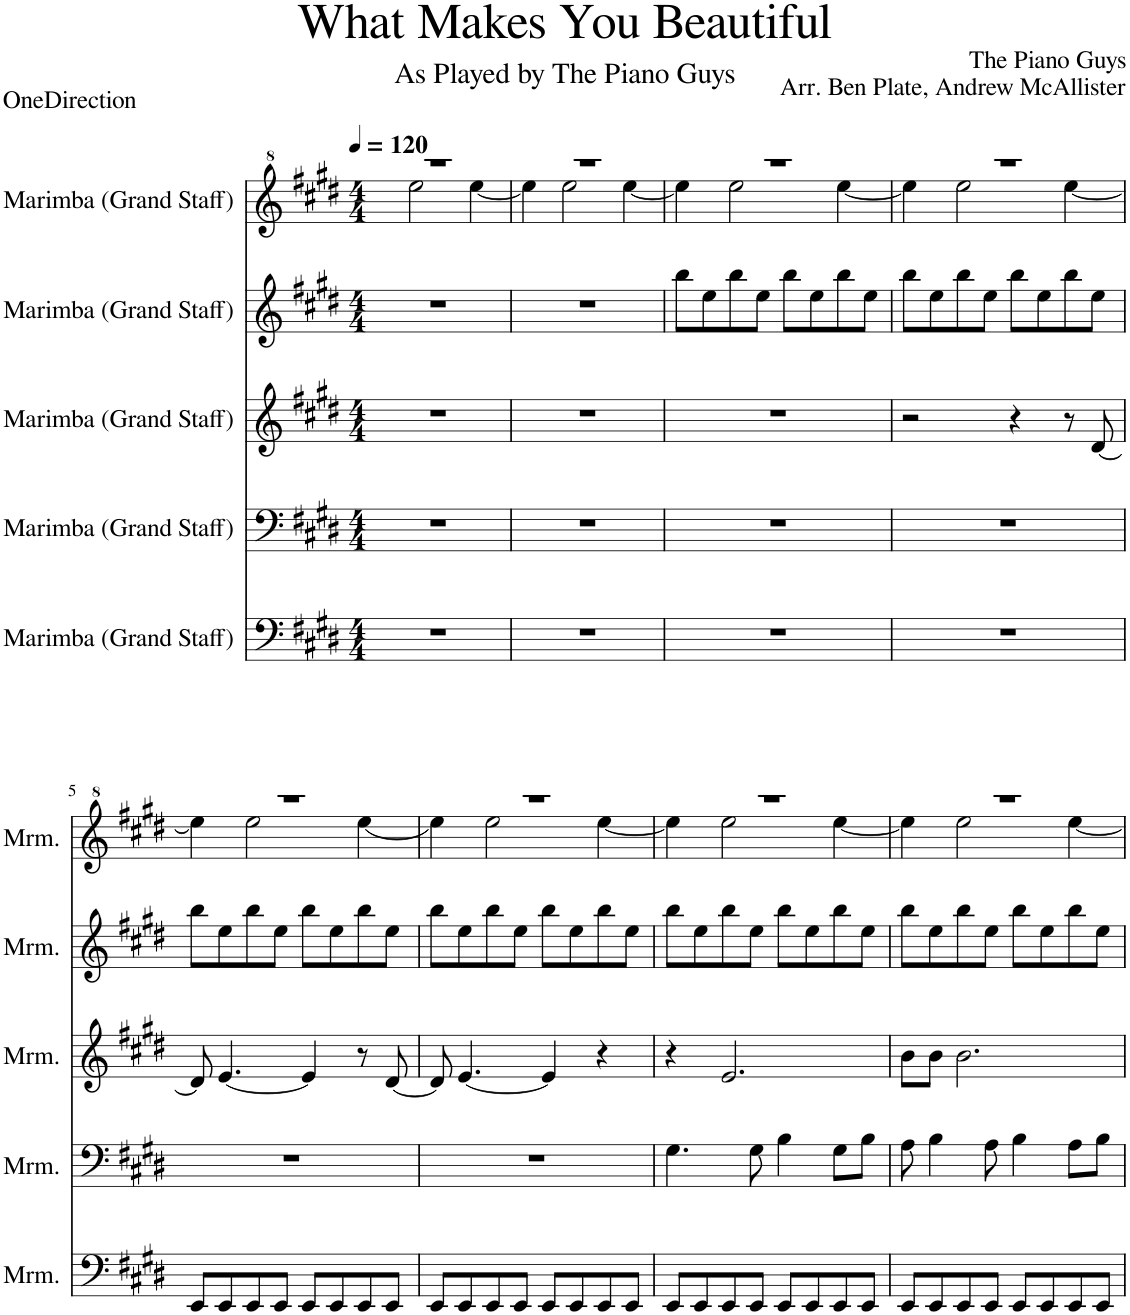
**kern	**kern	**kern	**kern	**kern
*part5	*part4	*part3	*part2	*part1
*staff5	*staff4	*staff3	*staff2	*staff1
*I"Marimba (Grand Staff)	*I"Marimba (Grand Staff)	*I"Marimba (Grand Staff)	*I"Marimba (Grand Staff)	*I"Marimba (Grand Staff)
*I'Mrm.	*I'Mrm.	*I'Mrm.	*I'Mrm.	*I'Mrm.
*clefF4	*clefF4	*clefG2	*clefG2	*clefG^2
*k[f#c#g#d#]	*k[f#c#g#d#]	*k[f#c#g#d#]	*k[f#c#g#d#]	*k[f#c#g#d#]
*M4/4	*M4/4	*M4/4	*M4/4	*M4/4
*MM120	*MM120	*MM120	*MM120	*MM120
=1	=1	=1	=1	=1
*	*	*	*	*^
1r	1r	1r	1r	1r	4ryy
.	.	.	.	.	2eee\
.	.	.	.	.	[4eee\
=2	=2	=2	=2	=2	=2
1r	1r	1r	1r	1r	4eee\]
.	.	.	.	.	2eee\
.	.	.	.	.	[4eee\
=3	=3	=3	=3	=3	=3
1r	1r	1r	8bb\L	1r	4eee\]
.	.	.	8ee\	.	.
.	.	.	8bb\	.	2eee\
.	.	.	8ee\J	.	.
.	.	.	8bb\L	.	.
.	.	.	8ee\	.	.
.	.	.	8bb\	.	[4eee\
.	.	.	8ee\J	.	.
=4	=4	=4	=4	=4	=4
1r	1r	2r	8bb\L	1r	4eee\]
.	.	.	8ee\	.	.
.	.	.	8bb\	.	2eee\
.	.	.	8ee\J	.	.
.	.	4r	8bb\L	.	.
.	.	.	8ee\	.	.
.	.	8r	8bb\	.	[4eee\
.	.	[8d#/	8ee\J	.	.
!!LO:LB:g=z	!!
=5	=5	=5	=5	=5	=5
8EE/L	1r	8d#/]	8bb\L	1r	4eee\]
8EE/	.	[4.e/	8ee\	.	.
8EE/	.	.	8bb\	.	2eee\
8EE/J	.	.	8ee\J	.	.
8EE/L	.	4e/]	8bb\L	.	.
8EE/	.	.	8ee\	.	.
8EE/	.	8r	8bb\	.	[4eee\
8EE/J	.	[8d#/	8ee\J	.	.
=6	=6	=6	=6	=6	=6
8EE/L	1r	8d#/]	8bb\L	1r	4eee\]
8EE/	.	[4.e/	8ee\	.	.
8EE/	.	.	8bb\	.	2eee\
8EE/J	.	.	8ee\J	.	.
8EE/L	.	4e/]	8bb\L	.	.
8EE/	.	.	8ee\	.	.
8EE/	.	4r	8bb\	.	[4eee\
8EE/J	.	.	8ee\J	.	.
=7	=7	=7	=7	=7	=7
8EE/L	4.G#\	4r	8bb\L	1r	4eee\]
8EE/	.	.	8ee\	.	.
8EE/	.	2.e/	8bb\	.	2eee\
8EE/J	8G#\	.	8ee\J	.	.
8EE/L	4B\	.	8bb\L	.	.
8EE/	.	.	8ee\	.	.
8EE/	8G#\L	.	8bb\	.	[4eee\
8EE/J	8B\J	.	8ee\J	.	.
=8	=8	=8	=8	=8	=8
8EE/L	8A\	8b\L	8bb\L	1r	4eee\]
8EE/	4B\	8b\J	8ee\	.	.
8EE/	.	2.b\	8bb\	.	2eee\
8EE/J	8A\	.	8ee\J	.	.
8EE/L	4B\	.	8bb\L	.	.
8EE/	.	.	8ee\	.	.
8EE/	8A\L	.	8bb\	.	[4eee\
8EE/J	8B\J	.	8ee\J	.	.
*	*	*	*	*v	*v
=	=	=	=	=
*-	*-	*-	*-	*-
